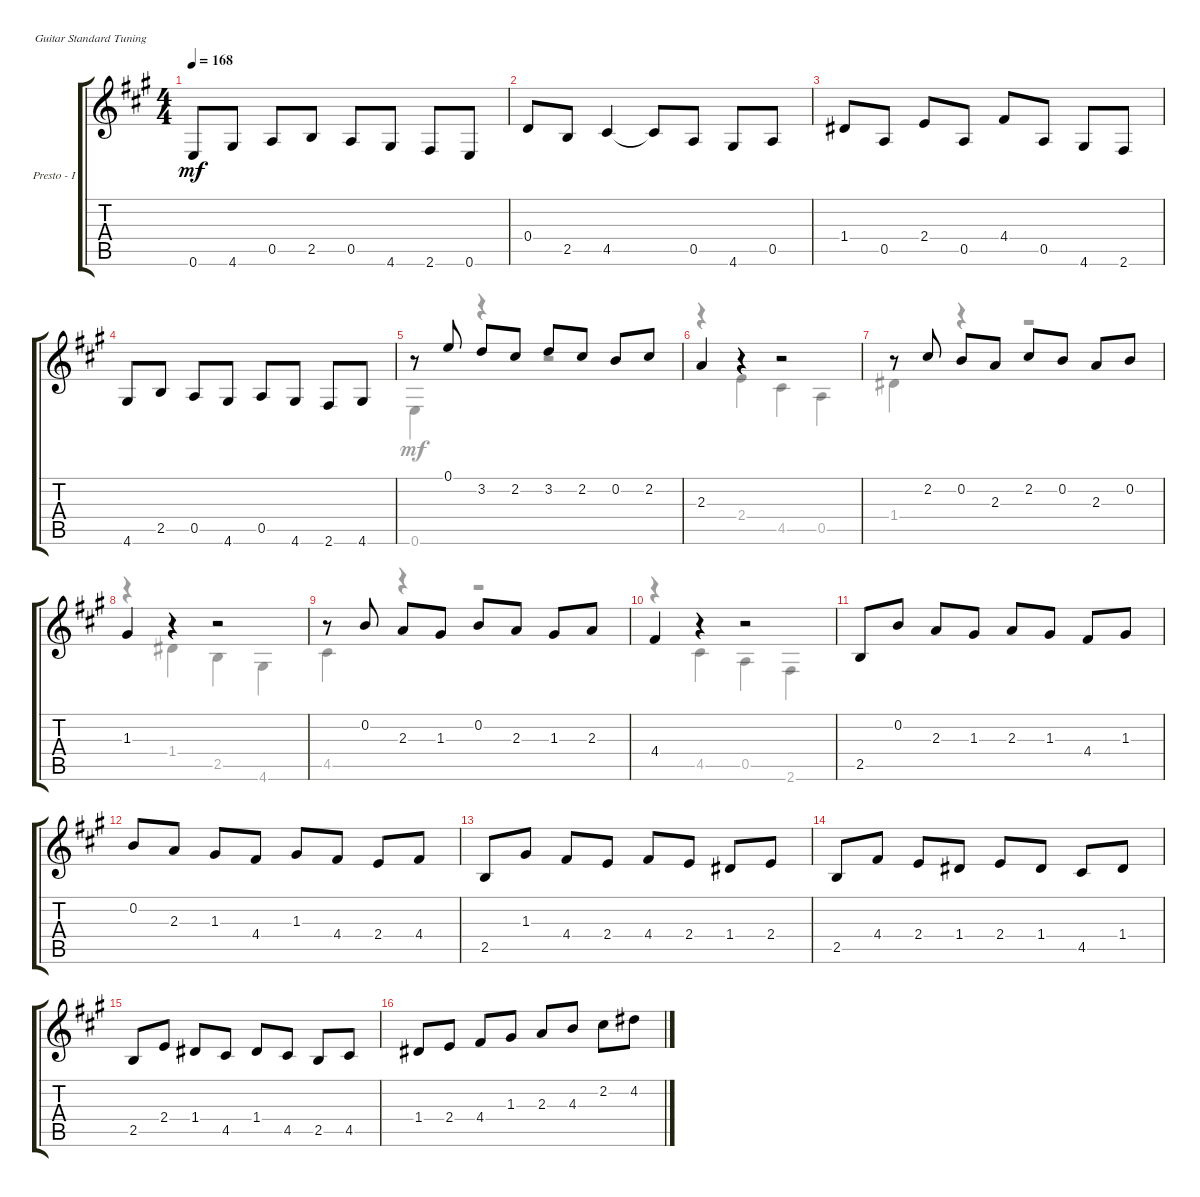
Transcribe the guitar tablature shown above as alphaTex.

\bracketExtendMode groupsimilarinstruments
\firstSystemTrackNameOrientation horizontal
\otherSystemsTrackNameOrientation horizontal
\track ("Presto - Italian Concerto" "Presto - I") {instrument acousticguitarnylon}
\staff {score tabs}
\tuning (E4 B3 G3 D3 A2 E2)
\voice
\ts (4 4)
\tempo 168
\clef g2
\ks a
0.6.8{dy mf} 4.6.8 0.5.8 2.5.8 0.5.8 4.6.8 2.6.8 0.6.8 |
0.4.8 2.5.8 4.5.4 4.5{t}.8 0.5.8 4.6.8 0.5.8 |
1.4.8 0.5.8 2.4.8 0.5.8 4.4.8 0.5.8 4.6.8 2.6.8 |
4.6.8 2.5.8 0.5.8 4.6.8 0.5.8 4.6.8 2.6.8 4.6.8 |
r.8 0.1.8 3.2.8 2.2.8 3.2.8 2.2.8 0.2.8 2.2.8 |
2.3.4 r.4 r.2 |
r.8 2.2.8 0.2.8 2.3.8 2.2.8 0.2.8 2.3.8 0.2.8 |
1.3.4 r.4 r.2 |
r.8 0.2.8 2.3.8 1.3.8 0.2.8 2.3.8 1.3.8 2.3.8 |
4.4.4 r.4 r.2 |
2.5.8 0.2.8 2.3.8 1.3.8 2.3.8 1.3.8 4.4.8 1.3.8 |
0.2.8 2.3.8 1.3.8 4.4.8 1.3.8 4.4.8 2.4.8 4.4.8 |
2.5.8 1.3.8 4.4.8 2.4.8 4.4.8 2.4.8 1.4.8 2.4.8 |
2.5.8 4.4.8 2.4.8 1.4.8 2.4.8 1.4.8 4.5.8 1.4.8 |
2.5.8 2.4.8 1.4.8 4.5.8 1.4.8 4.5.8 2.5.8 4.5.8 |
1.4.8 2.4.8 4.4.8 1.3.8 2.3.8 4.3.8 2.2.8 4.2.8
\voice
\clef g2
\ottava regular
\simile none
\ks a
|
|
|
|
0.6.4 r.4 r.2 |
r.4 2.4.4 4.5.4 0.5.4 |
1.4.4 r.4 r.2 |
r.4 1.4.4 2.5.4 4.6.4 |
4.5.4 r.4 r.2 |
r.4 4.5.4 0.5.4 2.6.4 |
|
|
|
|
|
